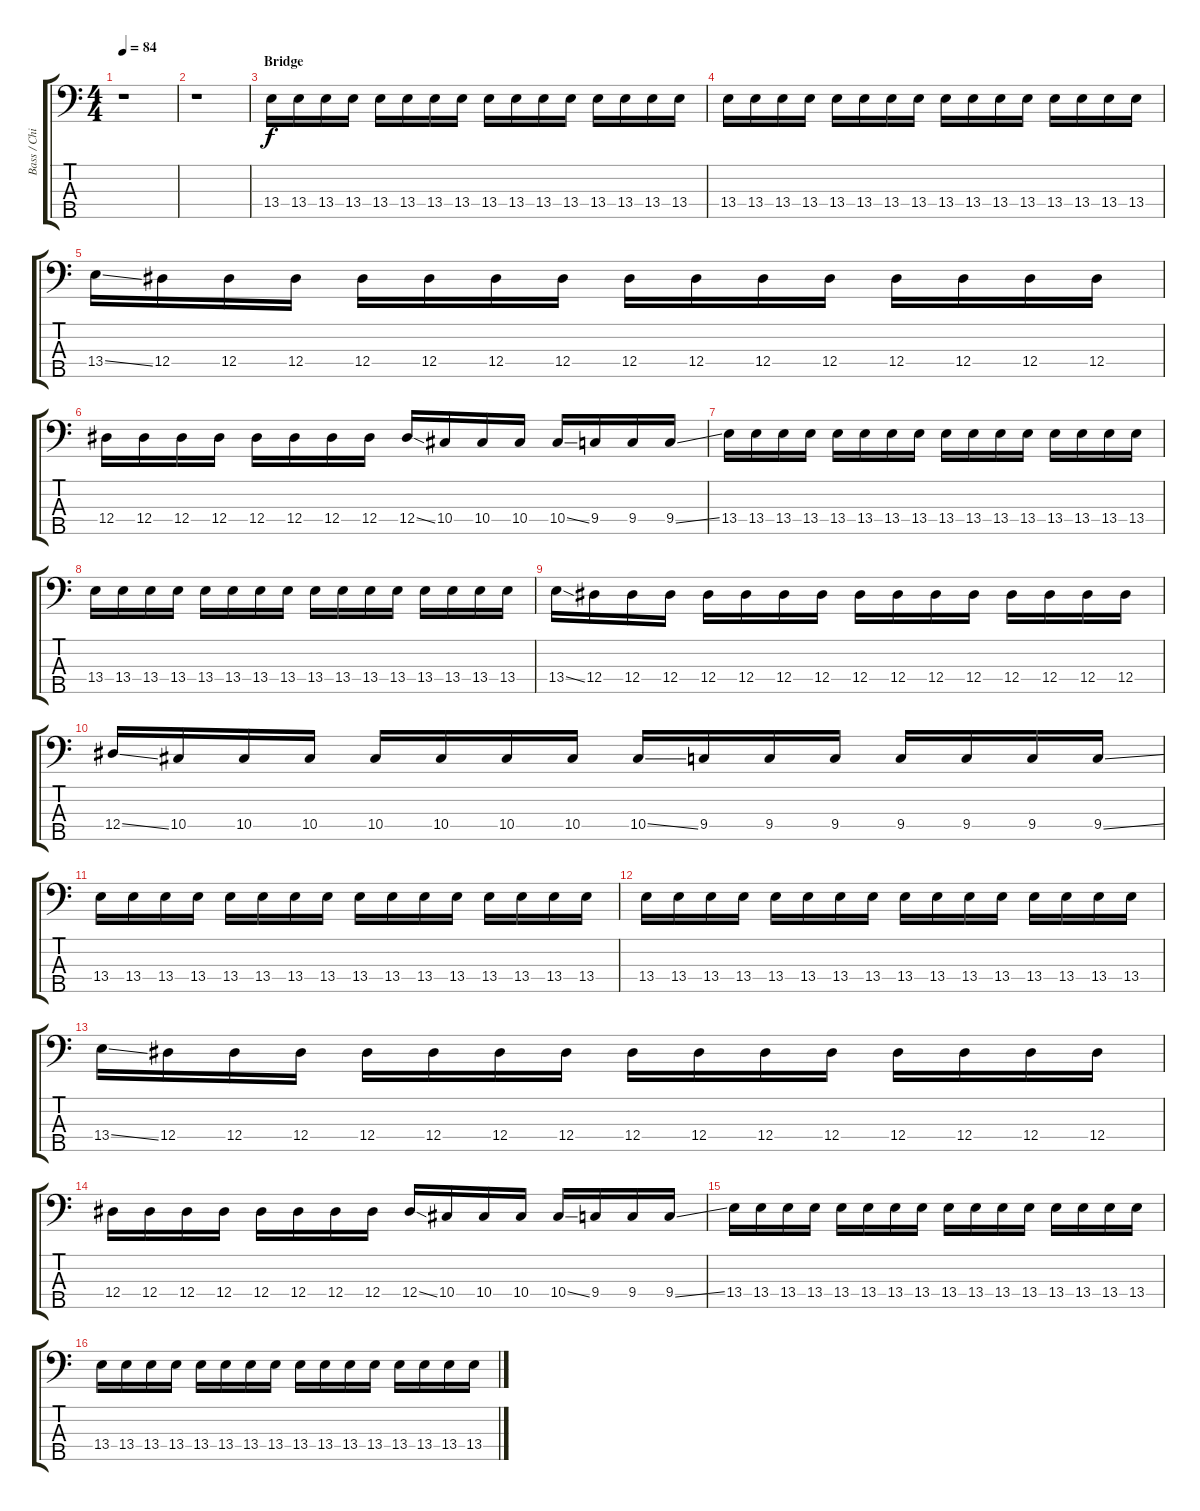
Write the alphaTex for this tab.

\track ("Bass / Chi Cheng" "Bass / Chi") {instrument electricbassfinger}
\staff {score tabs}
\tuning (Gb2 Db2 Ab1 Eb1 Ab0) {hide}
\ts (4 4)
\tempo 84
\clef f4
\ks c
r.1{dy f} |
r.1 |
\section ("" "Bridge")
13.4.16 13.4.16 13.4.16 13.4.16 13.4.16 13.4.16 13.4.16 13.4.16 13.4.16 13.4.16 13.4.16 13.4.16 13.4.16 13.4.16 13.4.16 13.4.16 |
13.4.16 13.4.16 13.4.16 13.4.16 13.4.16 13.4.16 13.4.16 13.4.16 13.4.16 13.4.16 13.4.16 13.4.16 13.4.16 13.4.16 13.4.16 13.4.16 |
13.4{ss}.16 12.4.16 12.4.16 12.4.16 12.4.16 12.4.16 12.4.16 12.4.16 12.4.16 12.4.16 12.4.16 12.4.16 12.4.16 12.4.16 12.4.16 12.4.16 |
12.4.16 12.4.16 12.4.16 12.4.16 12.4.16 12.4.16 12.4.16 12.4.16 12.4{ss}.16 10.4.16 10.4.16 10.4.16 10.4{ss}.16 9.4.16 9.4.16 9.4{ss}.16 |
13.4.16 13.4.16 13.4.16 13.4.16 13.4.16 13.4.16 13.4.16 13.4.16 13.4.16 13.4.16 13.4.16 13.4.16 13.4.16 13.4.16 13.4.16 13.4.16 |
13.4.16 13.4.16 13.4.16 13.4.16 13.4.16 13.4.16 13.4.16 13.4.16 13.4.16 13.4.16 13.4.16 13.4.16 13.4.16 13.4.16 13.4.16 13.4.16 |
13.4{ss}.16 12.4.16 12.4.16 12.4.16 12.4.16 12.4.16 12.4.16 12.4.16 12.4.16 12.4.16 12.4.16 12.4.16 12.4.16 12.4.16 12.4.16 12.4.16 |
12.4{ss}.16 10.4.16 10.4.16 10.4.16 10.4.16 10.4.16 10.4.16 10.4.16 10.4{ss}.16 9.4.16 9.4.16 9.4.16 9.4.16 9.4.16 9.4.16 9.4{ss}.16 |
13.4.16 13.4.16 13.4.16 13.4.16 13.4.16 13.4.16 13.4.16 13.4.16 13.4.16 13.4.16 13.4.16 13.4.16 13.4.16 13.4.16 13.4.16 13.4.16 |
13.4.16 13.4.16 13.4.16 13.4.16 13.4.16 13.4.16 13.4.16 13.4.16 13.4.16 13.4.16 13.4.16 13.4.16 13.4.16 13.4.16 13.4.16 13.4.16 |
13.4{ss}.16 12.4.16 12.4.16 12.4.16 12.4.16 12.4.16 12.4.16 12.4.16 12.4.16 12.4.16 12.4.16 12.4.16 12.4.16 12.4.16 12.4.16 12.4.16 |
12.4.16 12.4.16 12.4.16 12.4.16 12.4.16 12.4.16 12.4.16 12.4.16 12.4{ss}.16 10.4.16 10.4.16 10.4.16 10.4{ss}.16 9.4.16 9.4.16 9.4{ss}.16 |
13.4.16 13.4.16 13.4.16 13.4.16 13.4.16 13.4.16 13.4.16 13.4.16 13.4.16 13.4.16 13.4.16 13.4.16 13.4.16 13.4.16 13.4.16 13.4.16 |
13.4.16 13.4.16 13.4.16 13.4.16 13.4.16 13.4.16 13.4.16 13.4.16 13.4.16 13.4.16 13.4.16 13.4.16 13.4.16 13.4.16 13.4.16 13.4.16
